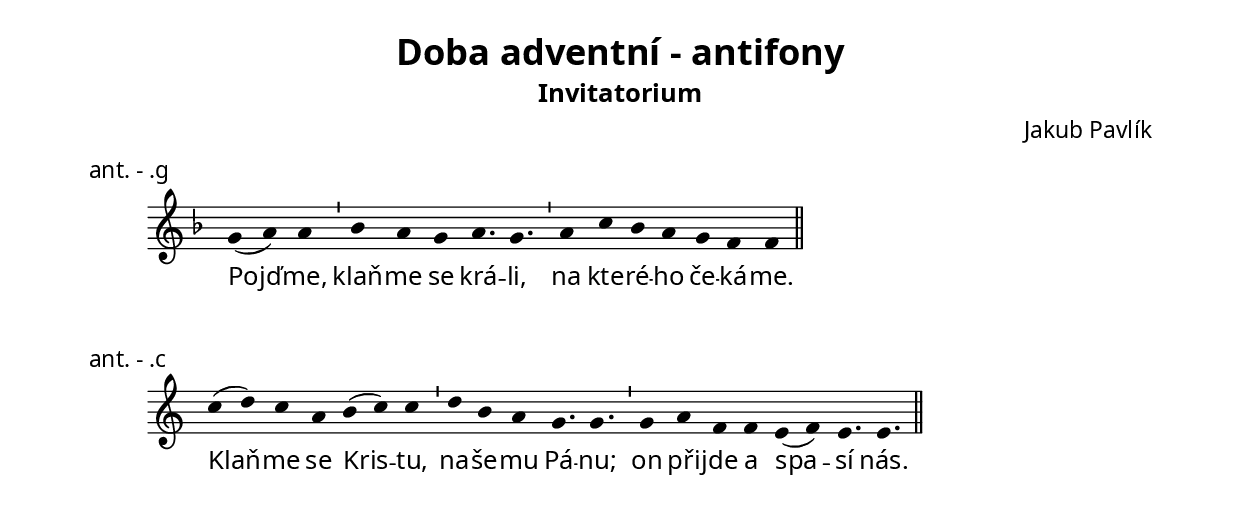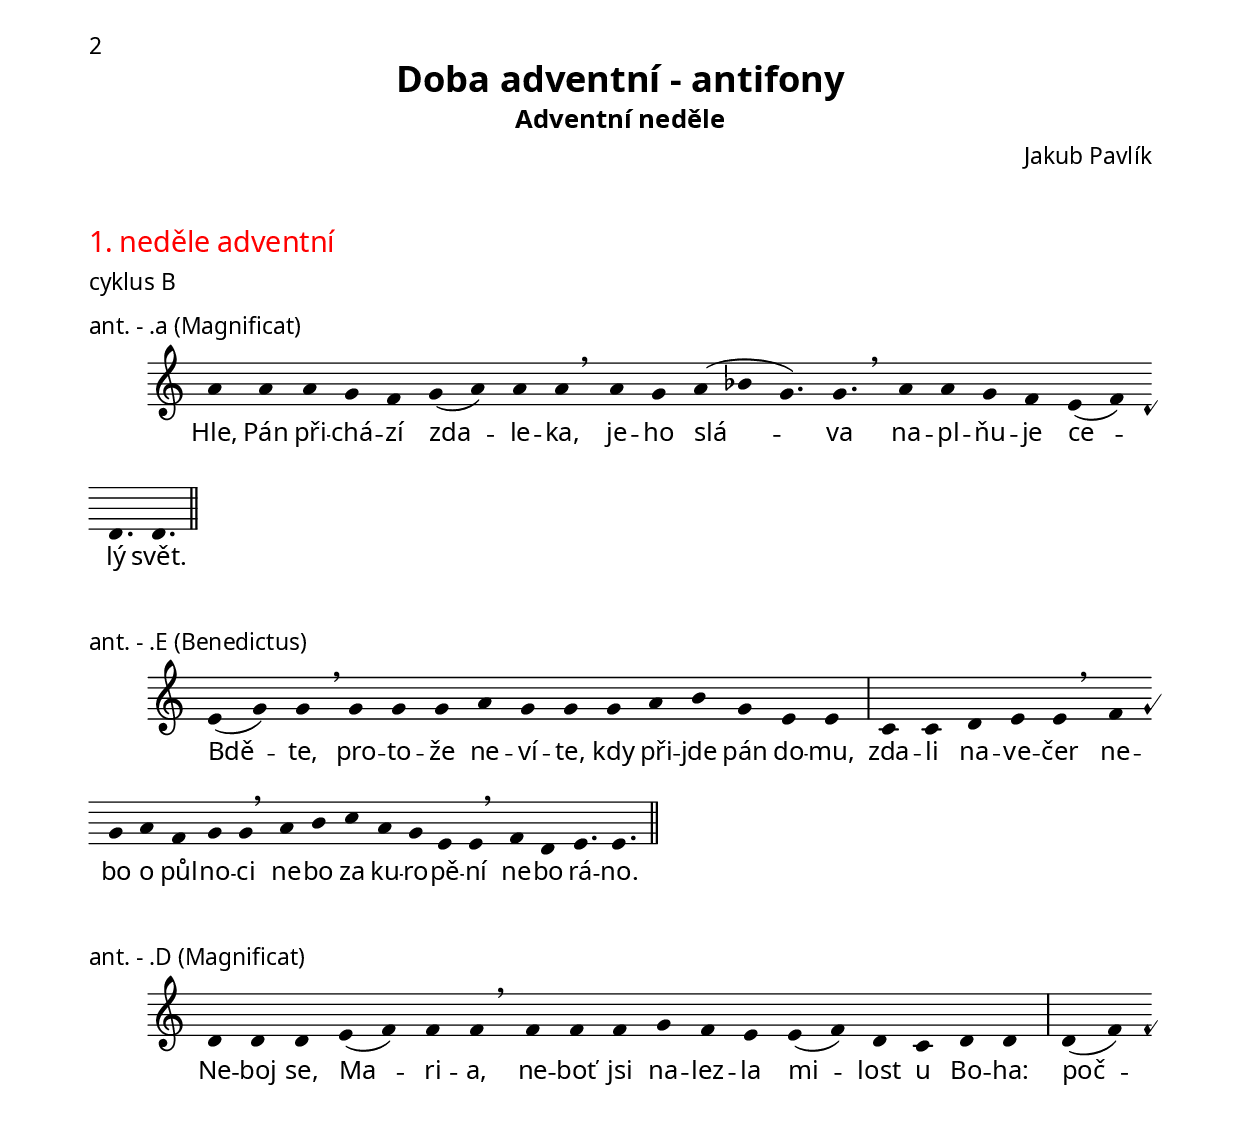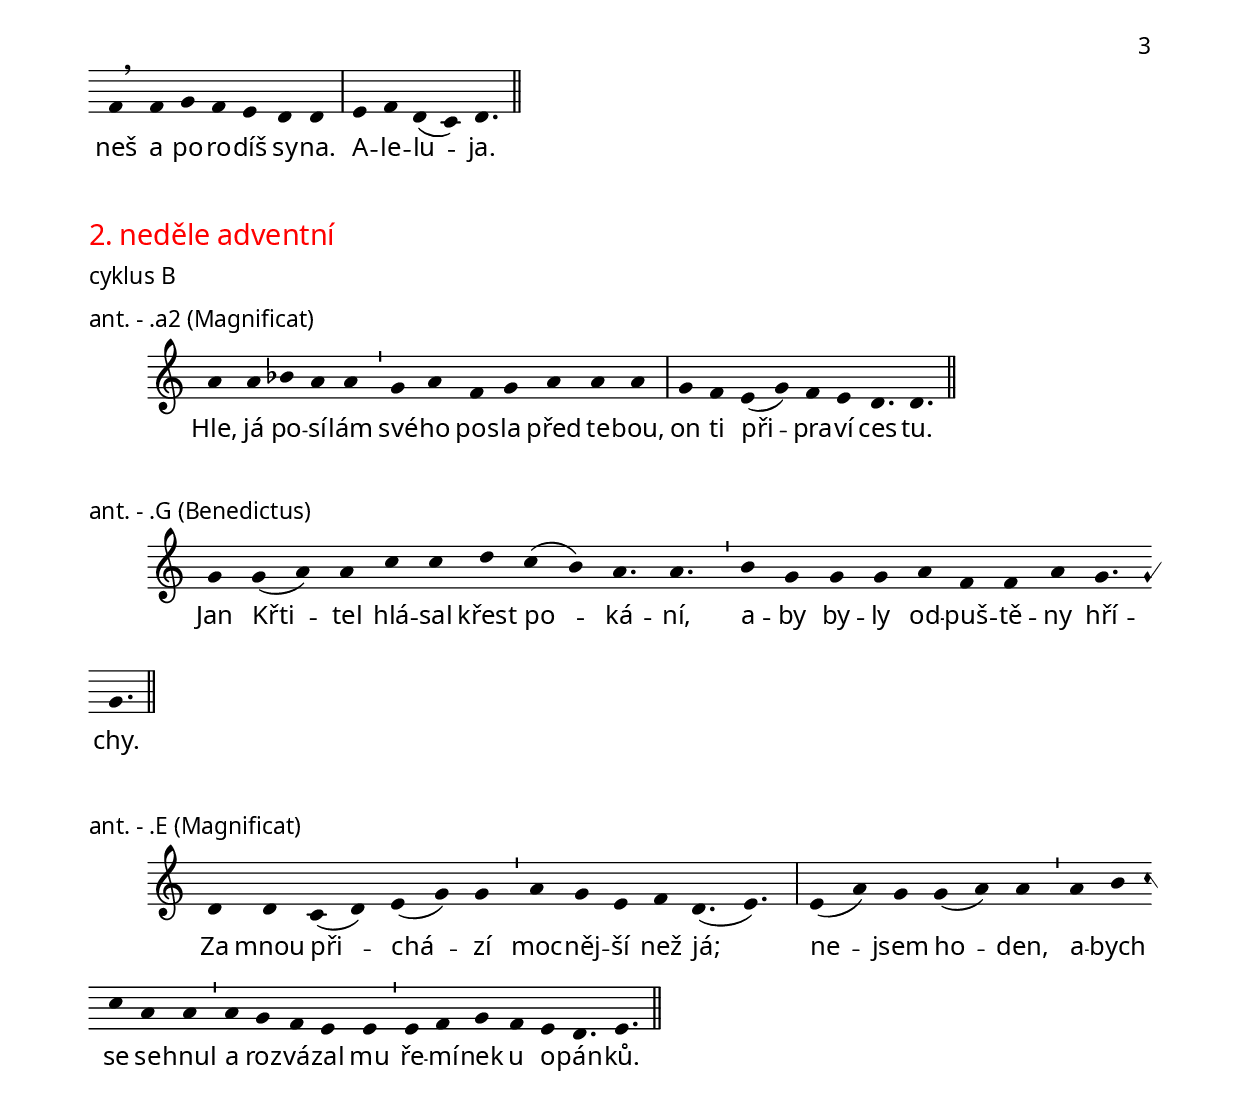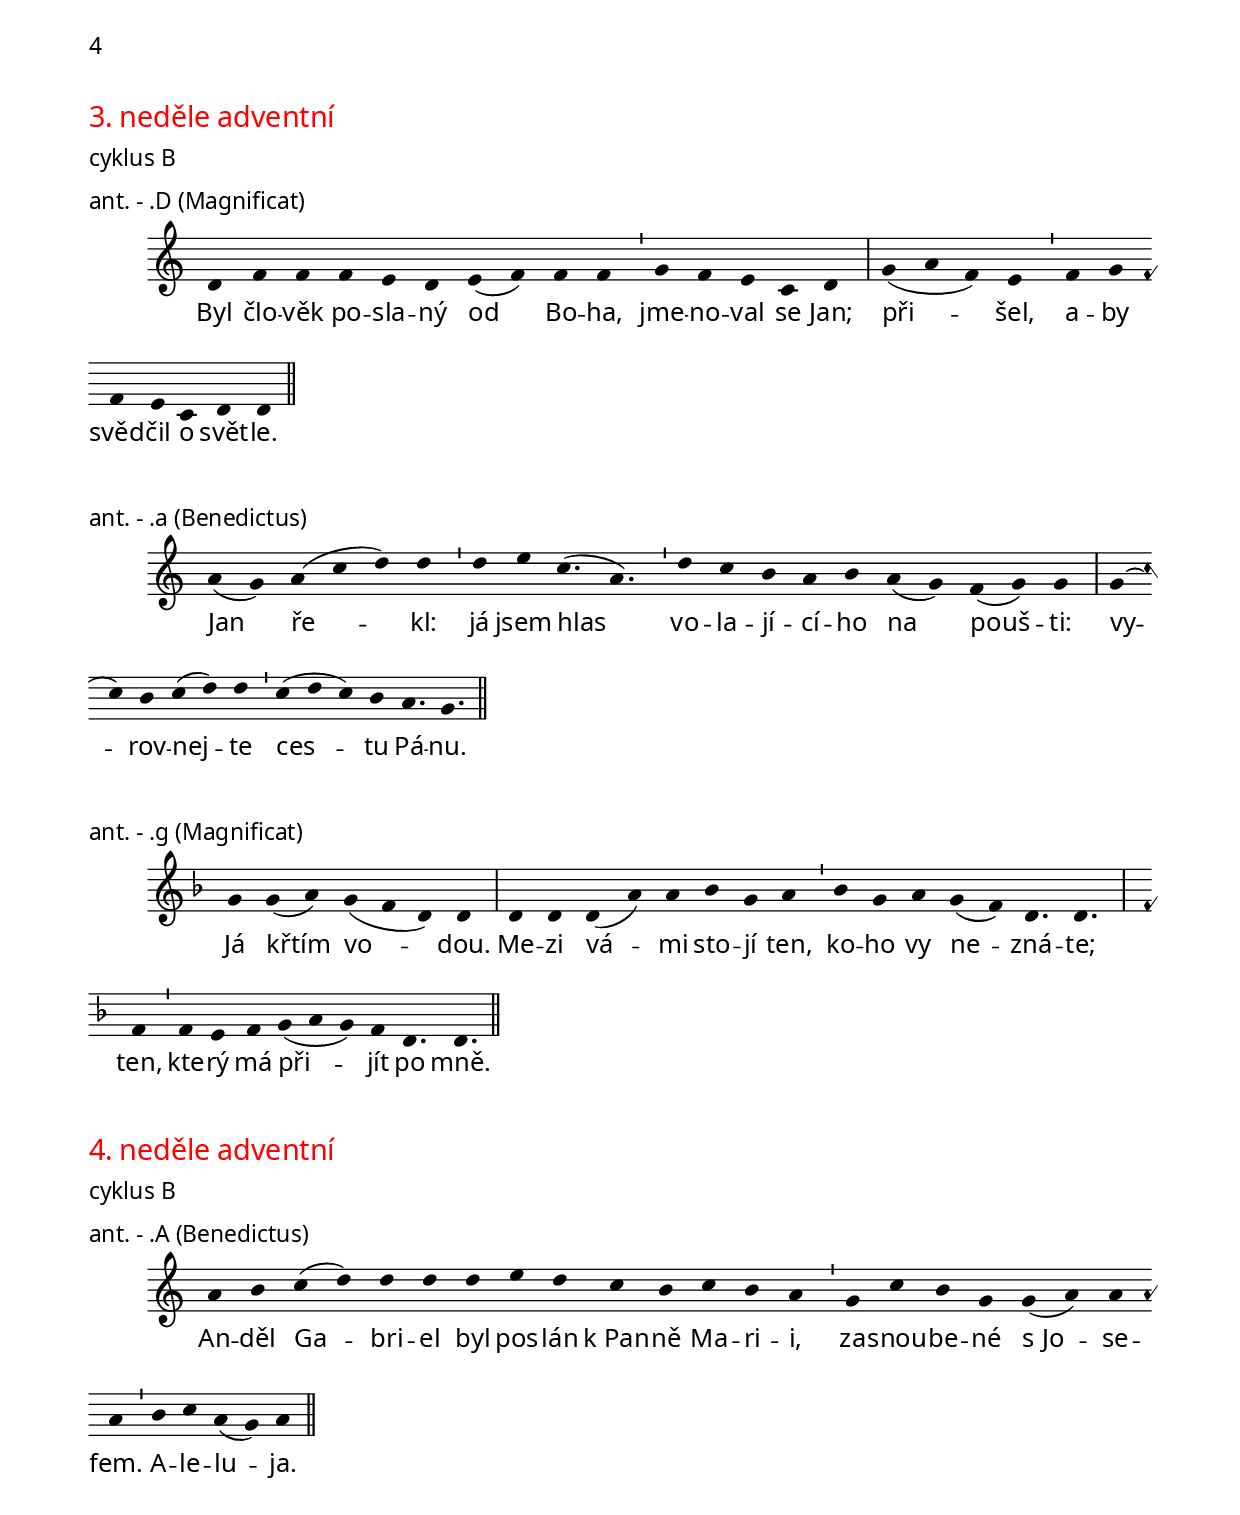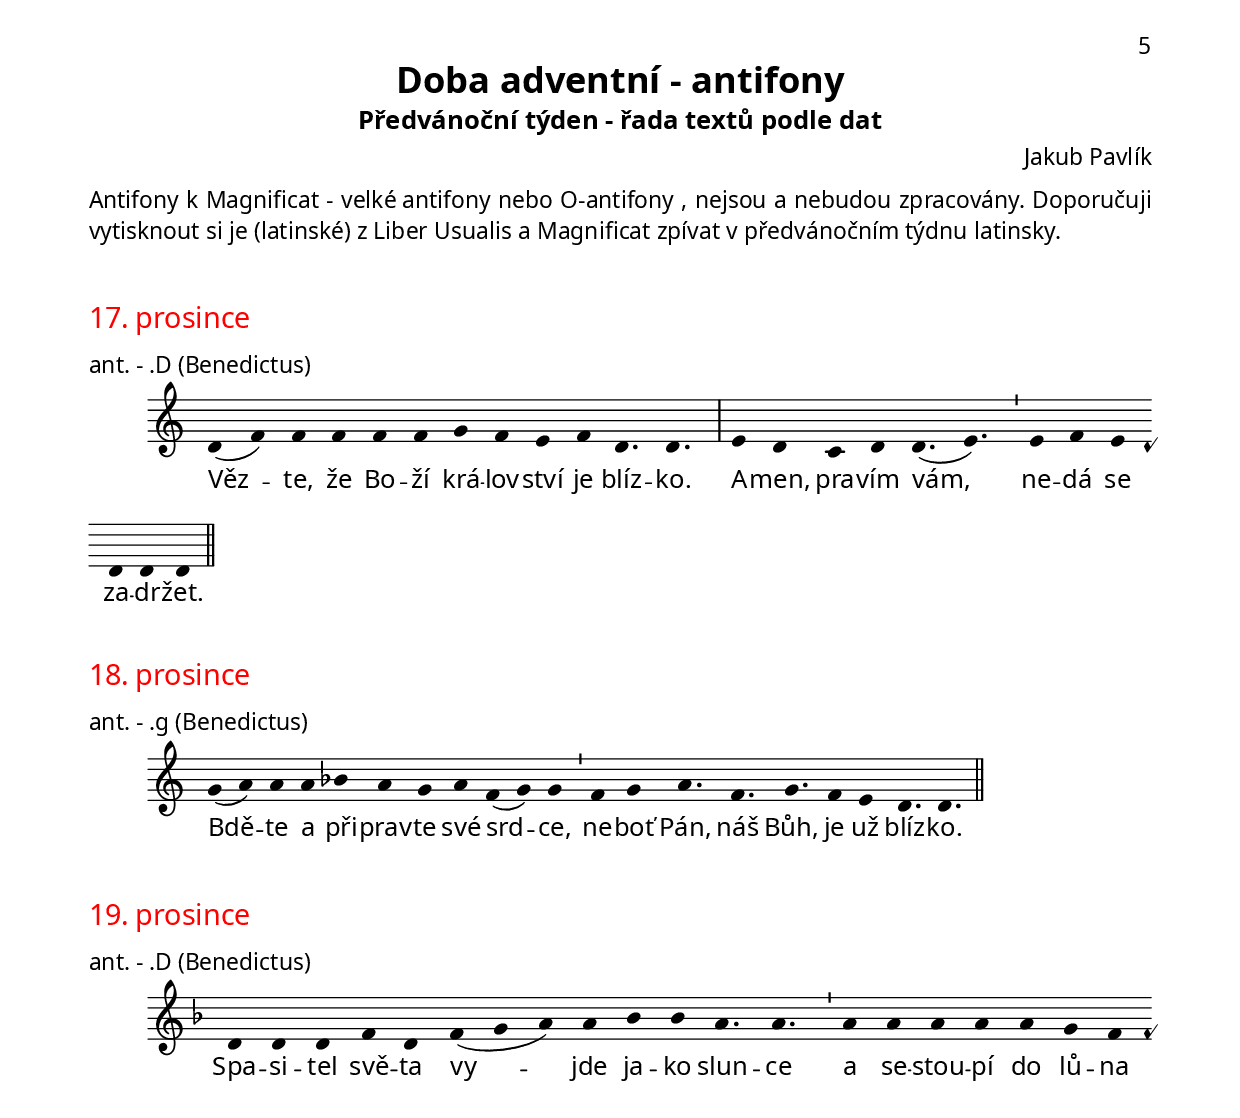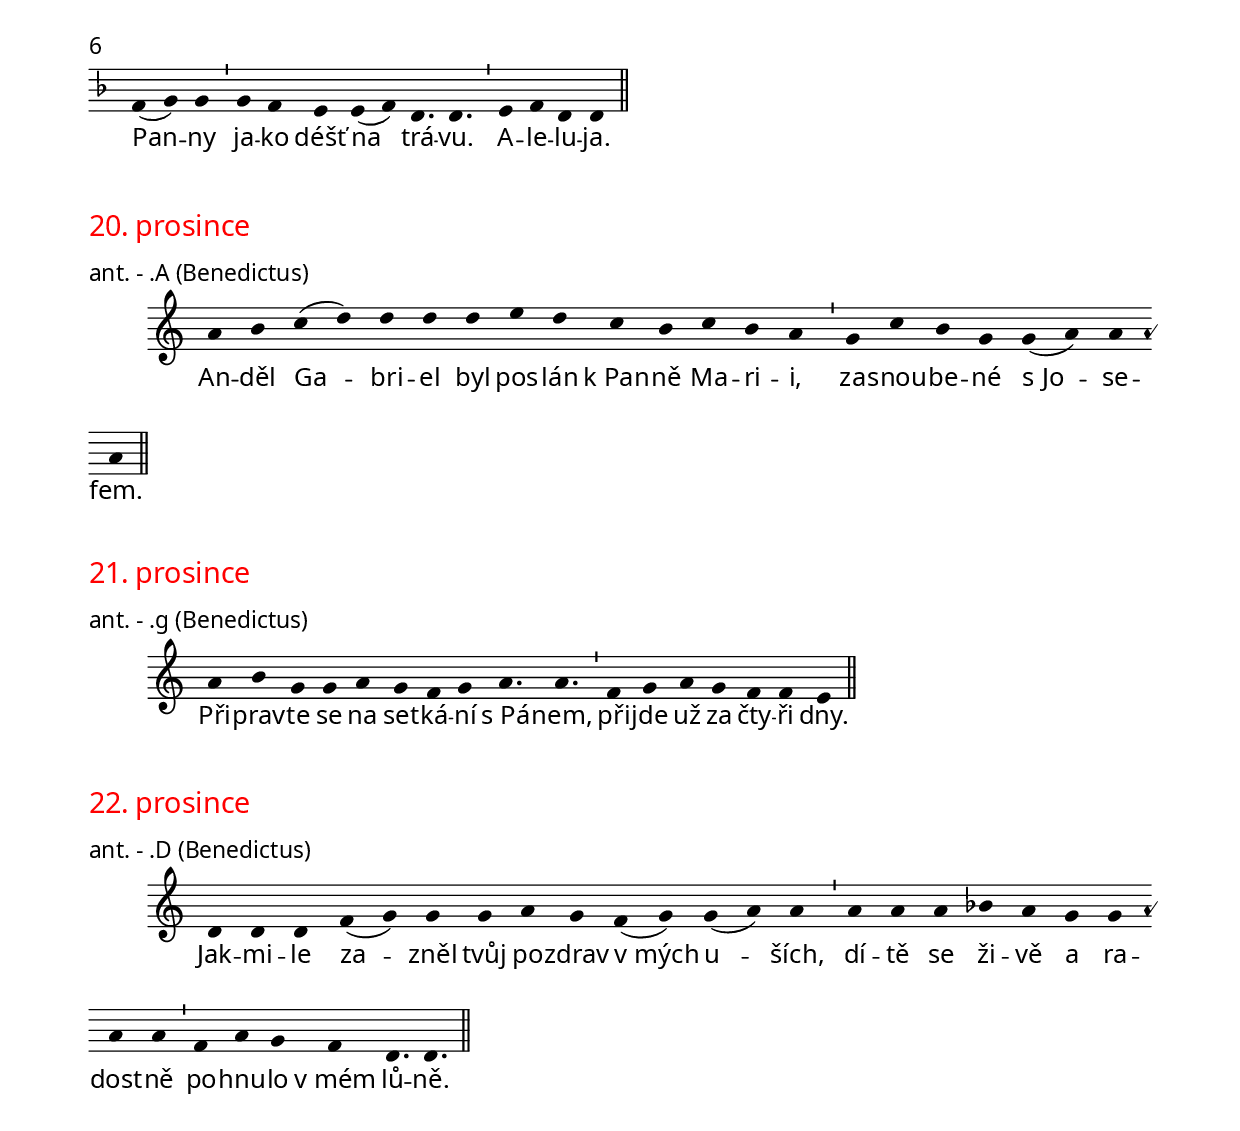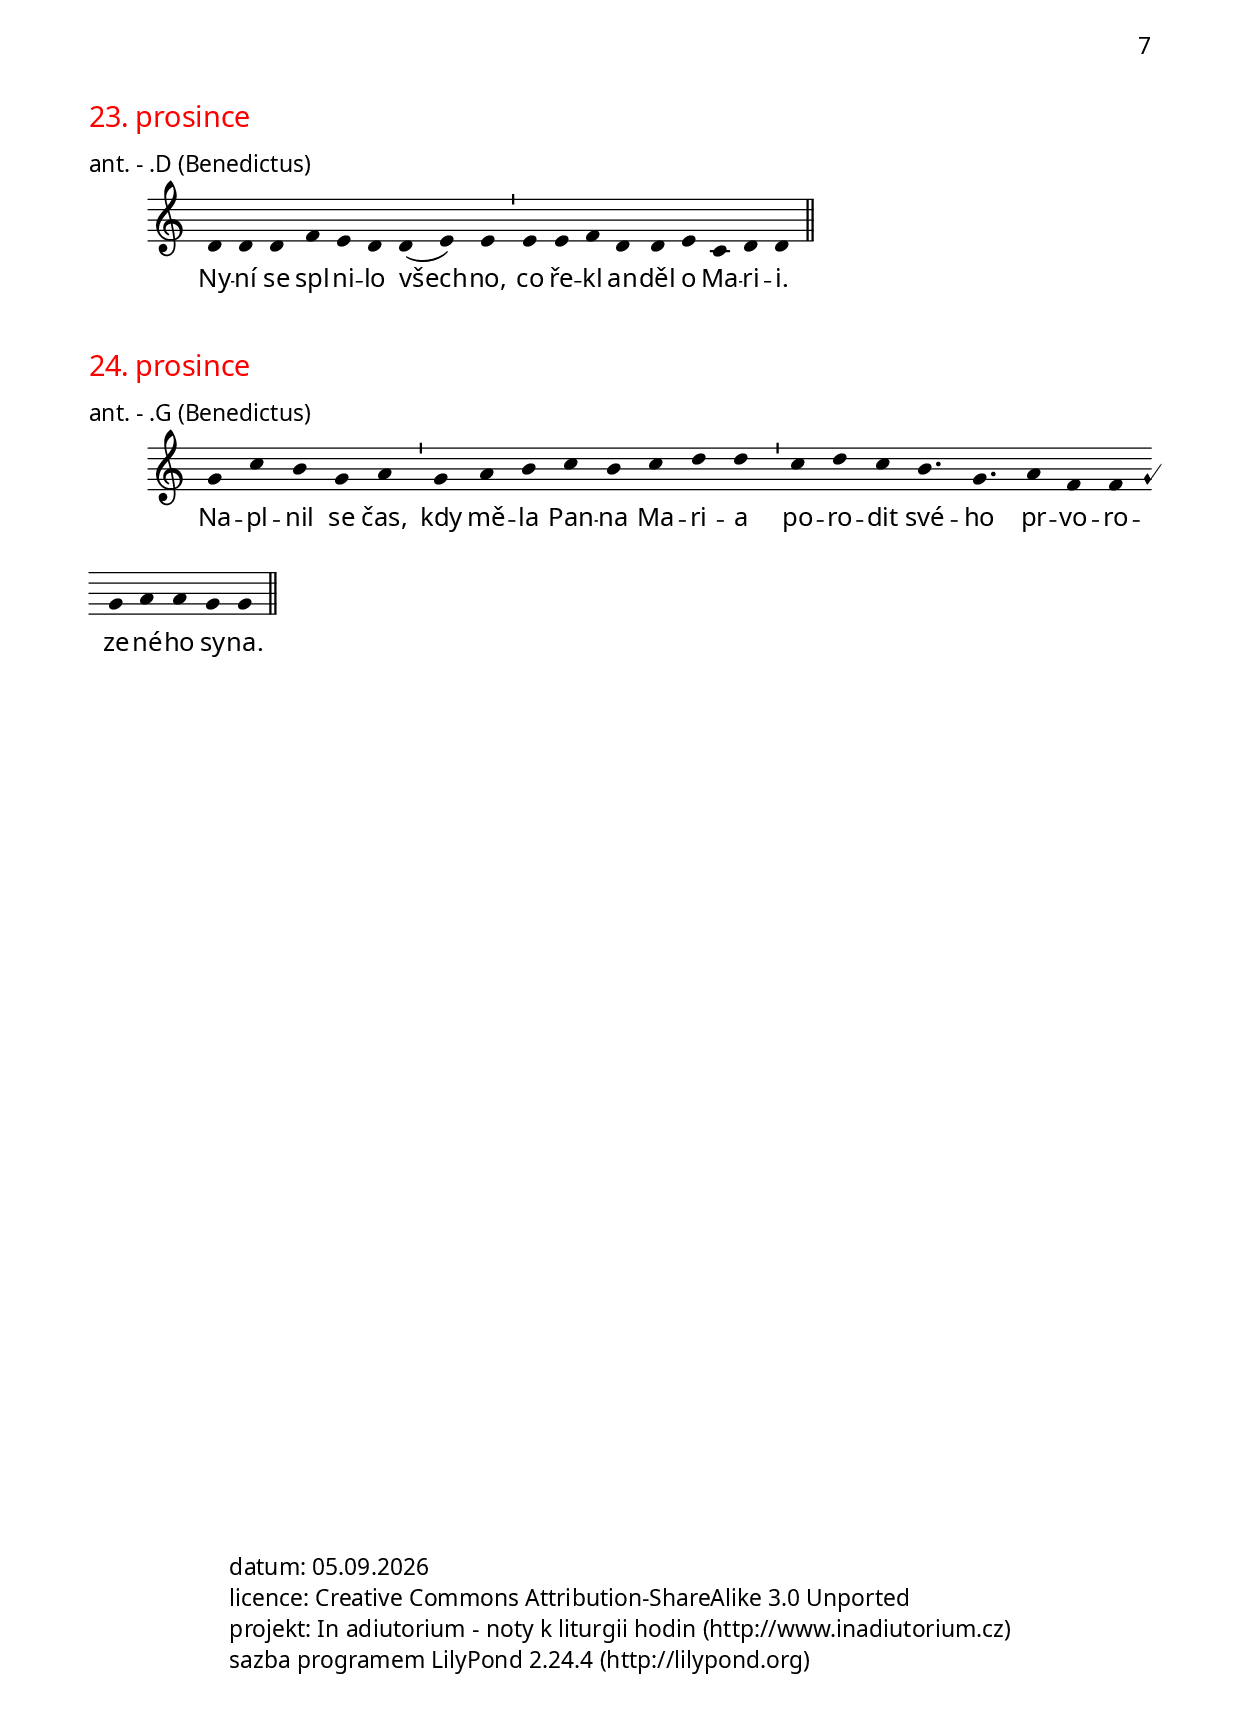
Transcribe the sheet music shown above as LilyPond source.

\version "2.14.2"

\header {
  title = "Doba adventní - antifony"
  composer = "Jakub Pavlík"
}

\include "spolecne.ly"

\bookpart {
  \header {
    subtitle = "Invitatorium"
  }
  
  \score {
    \relative c'' {
      \choralniRezim
      \key f \major
      g4( a) a \barMin
      bes a g a4. g \barMin
      a4 c bes a g f f \barFinalis
    }
    \addlyrics {
      Pojď -- me,
      klaň -- me se krá -- li,
      na kte -- ré -- ho če -- ká -- me.
    }
    \header {
      quid = "ant."
      tonus = "VI"
      differentia = "g" 
      psalmus = ""
      piece = \markup {\sestavTitulek}
    }
  }

  \score {
    \relative c'' {
      \choralniRezim
      c4( d) c a b( c) c \barMin
      d b a g4. g \barMin
      g4 a f f e( f) e4. e \barFinalis
    }
    \addlyrics {
      Klaň -- me se Kris -- tu,
      na -- še -- mu Pá -- nu;
      on při -- jde a spa -- sí nás.
    }
    \header {
      quid = "ant."
      tonus = "III"
      differentia = "c" 
      psalmus = ""
      piece = \markup {\sestavTitulek}
    }
  }
}

\bookpart {
  \header {
    subtitle = "Adventní neděle"
  }

  \markup {\nadpisDen {1. neděle adventní}}
  \markup {cyklus B}

  \score {
    \relative c'' {
      \choralniRezim
      a4 a a g f  g( a) a a \breathe \bar ""
      a g a( bes g4.) g \breathe \bar ""
      a4 a g f e( f) d4. d \bar "||"
    }
    \addlyrics {
      Hle, Pán při -- chá -- zí zda -- le -- ka,
      je -- ho slá -- va
      na -- pl -- ňu -- je ce -- lý svět.
    }
    \header {
      quid = "ant."
      tonus = "I"
      differentia = "a" 
      psalmus = "Magnificat"
      piece = \markup {\sestavTitulek}
    }
  }

  \score {
    \relative c' {
      \choralniRezim
      e4( g) g \breathe
      g g g a g g g a b g e e \bar "|"
      
      c c d e e \breathe \bar ""
      f g a f g g \breathe \bar ""
      a b c a g e e \breathe \bar ""
      f d e4. e \bar "||"
    }
    \addlyrics {
      Bdě -- te,
      pro -- to -- že ne -- ví -- te, kdy při -- jde pán do -- mu,
      zda -- li na -- ve -- čer
      ne -- bo o půl -- no -- ci
      ne -- bo za ku -- ro -- pě -- ní
      ne -- bo rá -- no.
    }
    \header {
      quid = "ant."
      tonus = "IV"
      differentia = "E" 
      psalmus = "Benedictus"
      piece = \markup {\sestavTitulek}
    }
  }

  \score {
    \relative c' {
      \choralniRezim
      d4 d d e( f) f f \breathe \bar ""
      f f f g f e e( f) d c d d \bar "|"
      d( f) f \breathe \bar ""
      f g f e d d \bar "|"
      e f d( c) d4. \bar "||"
    }
    \addlyrics {
      Ne -- boj se, Ma -- ri -- a,
      ne -- boť jsi na -- lez -- la mi -- lost u Bo -- ha:
      poč -- neš a po -- ro -- díš sy -- na.
      A -- le -- lu -- ja.
    }
    \header {
      quid = "ant."
      tonus = "II"
      differentia = "D" 
      psalmus = "Magnificat"
      piece = \markup {\sestavTitulek}
    }
  }

  \markup {\nadpisDen {2. neděle adventní}}
  \markup {cyklus B}

  \score {
    \relative c'' {
      \choralniRezim
      a4 a bes a a \barMin
      g a f g a a a \barMax
      g f e( g) f e d4. d \barFinalis
    }
    \addlyrics {
      Hle, já po -- sí -- lám
      své -- ho pos -- la před te -- bou,
      on ti při -- pra -- ví ces -- tu.
    }
    \header {
      quid = "ant."
      tonus = "I"
      differentia = "a2" 
      psalmus = "Magnificat"
      piece = \markup {\sestavTitulek}
    }
  }

  \score {
    \relative c'' {
      \choralniRezim
      g4 g( a) a c c d c( b) a4. a \barMin
      b4 g g g a f f a g4. g \barFinalis
    }
    \addlyrics {
      Jan Křti -- tel hlá -- sal křest po -- ká -- ní,
      a -- by by -- ly od -- puš -- tě -- ny hří -- chy.
    }
    \header {
      quid = "ant."
      tonus = "VIII"
      differentia = "G" 
      psalmus = "Benedictus"
      piece = \markup {\sestavTitulek}
    }
  }

  \score {
    \relative c' {
      \choralniRezim
      d4 d c( d) e( g) g \barMin
      a g e f d4.( e) \barMax
      e4( a) g g( a) a \barMin
      a b c a a \barMin
      a g f e e \barMin
      e f g f e d4. e \barFinalis
    }
    \addlyrics {
      Za mnou při -- chá -- zí
      moc -- něj -- ší než já;
      ne -- jsem ho -- den,
      a -- bych se se -- hnul
      a roz -- vá -- zal mu
      ře -- mí -- nek u o -- pán -- ků.
    }
    \header {
      quid = "ant."
      tonus = "IV"
      differentia = "E" 
      psalmus = "Magnificat"
      piece = \markup {\sestavTitulek}
    }
  }
  
  \pageBreak

  \markup {\nadpisDen {3. neděle adventní}}
  \markup {cyklus B}

  \score {
    \relative c' {
      \choralniRezim
      d4 f f f e d e( f) f f \barMin
      g f e c d \barMax
      g( a f) e \barMin
      f g f e c d d \barFinalis
    }
    \addlyrics {
      Byl člo -- věk po -- sla -- ný od Bo -- ha,
      jme -- no -- val se Jan;
      při -- šel,
      a -- by svěd -- čil o svět -- le.
    }
    \header {
      quid = "ant."
      tonus = "II"
      differentia = "D" 
      psalmus = "Magnificat"
      piece = \markup {\sestavTitulek}
    }
  }

  \score {
    \relative c'' {
      \choralniRezim
      a4( g) a( c d) d \barMin
      d e c4.( a) \barMin
      d4 c b a b a( g) f( g) g \barMax
      
      g( c) b c( d) d \barMin
      c( d c) b a4. g \barFinalis
    }
    \addlyrics {
      Jan ře -- kl:
      já jsem hlas
      vo -- la -- jí -- cí -- ho na pouš -- ti:
      
      vy -- rov -- nej -- te
      ces -- tu Pá -- nu.
    }
    \header {
      quid = "ant."
      tonus = "VII"
      differentia = "a" 
      psalmus = "Benedictus"
      piece = \markup {\sestavTitulek}
    }
  }

  \score {
    \relative c'' {
      \choralniRezim
      \key f \major
      g4 g( a) g( f d) d \barMax
      
      d d d( a') a bes g a \barMin
      bes g a g( f) d4. d \barMax \break
      
      f4 \barMin
      f e f g( a g) f d4. d \barFinalis
    }
    \addlyrics {
      Já křtím vo -- dou.
      
      Me -- zi vá -- mi sto -- jí ten,
      ko -- ho vy ne -- zná -- te;
      
      ten, kte -- rý má při -- jít po mně.
    }
    \header {
      quid = "ant."
      tonus = "I"
      differentia = "g" 
      psalmus = "Magnificat"
      piece = \markup {\sestavTitulek}
    }
  }

  \markup {\nadpisDen {4. neděle adventní}}
  \markup {cyklus B}

  \score {
    \relative c'' {
      \choralniRezim
      a4 b c( d) d d d e d c b c b a \barMin
      g c b g g( a) a a \barMin
      b c a( g) a \barFinalis
    }
    \addlyrics {
      An -- děl Ga -- bri -- el byl pos -- lán k_Pan -- ně Ma -- ri -- i,
      za -- snou -- be -- né s_Jo -- se -- fem.
      A -- le -- lu -- ja.
    }
    \header {
      quid = "ant."
      tonus = "IV alt"
      differentia = "A" 
      psalmus = "Benedictus"
      piece = \markup {\sestavTitulek}
    }
  }
}

\bookpart {
  \header {
    subtitle = "Předvánoční týden - řada textů podle dat"
  }
  
  \markup\justify {Antifony k Magnificat - "velké antifony" nebo
  "O-antifony", nejsou a nebudou zpracovány. Doporučuji
  vytisknout si je (latinské) z Liber Usualis a Magnificat zpívat
  v předvánočním týdnu latinsky.}
  
  \markup {\nadpisDen {17. prosince}}
  \score {
    \relative c' {
      \choralniRezim
      d4( f) f f f f g f e f d4. d \barMax
      e4 d c d d4.( e) \barMin
      e4 f e d d d \barFinalis
    }
    \addlyrics {
      Věz -- te, že Bo -- ží krá -- lov -- ství je blíz -- ko.
      A -- men, pra -- vím vám,
      ne -- dá se za -- dr -- žet.
    }
    \header {
      quid = "ant."
      tonus = "II"
      differentia = "D" 
      psalmus = "Benedictus"
      piece = \markup {\sestavTitulek}
    }
  }

  \markup {\nadpisDen {18. prosince}}
  \score {
    \relative c'' {
      \choralniRezim
      g4( a) a a bes a g a f( g) g \barMin
      f g a4. f4. g4. f4 e d4. d \barFinalis
    }
    \addlyrics {
      Bdě -- te a při -- prav -- te své srd -- ce,
      ne -- boť Pán, náš Bůh, je už blíz -- ko.
    }
    \header {
      quid = "ant."
      tonus = "I"
      differentia = "g" 
      psalmus = "Benedictus"
      piece = \markup {\sestavTitulek}
    }
  }
  
  \markup {\nadpisDen {19. prosince}}
  \score {
    \relative c' {
      \choralniRezim
      \key f \major
      d4 d d f d f( g a) a bes bes a4. a \barMin
      a4 a a a a g f f( g) g \barMin
      g f e e( f) d4. d \barMin
      e4 f d d \barFinalis
    }
    \addlyrics {
      Spa -- si -- tel svě -- ta vy -- jde ja -- ko slun -- ce
      a se -- stou -- pí do lů -- na Pan -- ny
      ja -- ko déšť na trá -- vu.
      A -- le -- lu -- ja.
    }
    \header {
      quid = "ant."
      tonus = "I"
      differentia = "D" 
      psalmus = "Benedictus"
      piece = \markup {\sestavTitulek}
    }
  }
  
  \markup {\nadpisDen {20. prosince}}
  \score {
    \relative c'' {
      \choralniRezim
      a4 b c( d) d d d e d c b c b a \barMin
      g c b g g( a) a a \barFinalis
    }
    \addlyrics {
      An -- děl Ga -- bri -- el byl pos -- lán k_Pan -- ně Ma -- ri -- i,
      za -- snou -- be -- né s_Jo -- se -- fem.
    }
    \header {
      quid = "ant."
      tonus = "IV alt"
      differentia = "A" 
      psalmus = "Benedictus"
      fons = "tento materiál - 4. ne. adv., cyklus B, ant. k Benedictus. Odebráno Aleluja."
      piece = \markup {\sestavTitulek}
    }
  }
  
  \markup {\nadpisDen {21. prosince}}
  \score {
    \relative c'' {
      \choralniRezim
      a4 b g g a g f g a4. a \barMin
      f4 g a g f f e \barFinalis
    }
    \addlyrics {
      Při -- prav -- te se na set -- ká -- ní s_Pá -- nem,
      při -- jde už za čty -- ři dny.
    }
    \header {
      quid = "ant."
      tonus = "IV"
      differentia = "g" 
      psalmus = "Benedictus"
      piece = \markup {\sestavTitulek}
    }
  }
  
  \markup {\nadpisDen {22. prosince}}
  \score {
    \relative c' {
      \choralniRezim
      d4 d d f( g) g g a g f( g) g( a) a \barMin
      a a a bes a g g a a \barMin
      f a g f d4. d \barFinalis
    }
    \addlyrics {
      Jak -- mi -- le za -- zněl tvůj po -- zdrav v_mých u -- ších,
      dí -- tě se ži -- vě a ra -- dost -- ně
      po -- hnu -- lo v_mém lů -- ně.
    }
    \header {
      quid = "ant."
      tonus = "I"
      differentia = "D" 
      psalmus = "Benedictus"
      piece = \markup {\sestavTitulek}
    }
  }
  
  \pageBreak
  
  \markup {\nadpisDen {23. prosince}}
  \score {
    \relative c' {
      \choralniRezim
      d4 d d f e d d( e) e \barMin
      e e f d d e c d d \barFinalis
    }
    \addlyrics {
      Ny -- ní se spl -- ni -- lo všech -- no,
      co ře -- kl an -- děl o Ma -- ri -- i.
    }
    \header {
      quid = "ant."
      tonus = "II"
      differentia = "D" 
      psalmus = "Benedictus"
      piece = \markup {\sestavTitulek}
    }
  }
  
  \markup {\nadpisDen {24. prosince}}
  \score {
    \relative c'' {
      \choralniRezim
      g4 c b g a \barMin
      g a b c b c d d \barMin
      c d c b4. g a4 f f g a a g g \barFinalis
    }
    \addlyrics {
      Na -- pl -- nil se čas,
      kdy mě -- la Pan -- na Ma -- ri -- a
      po -- ro -- dit své -- ho pr -- vo -- ro -- ze -- né -- ho sy -- na.
    }
    \header {
      quid = "ant."
      tonus = "VIII"
      differentia = "G" 
      psalmus = "Benedictus"
      piece = \markup {\sestavTitulek}
    }
  }
}